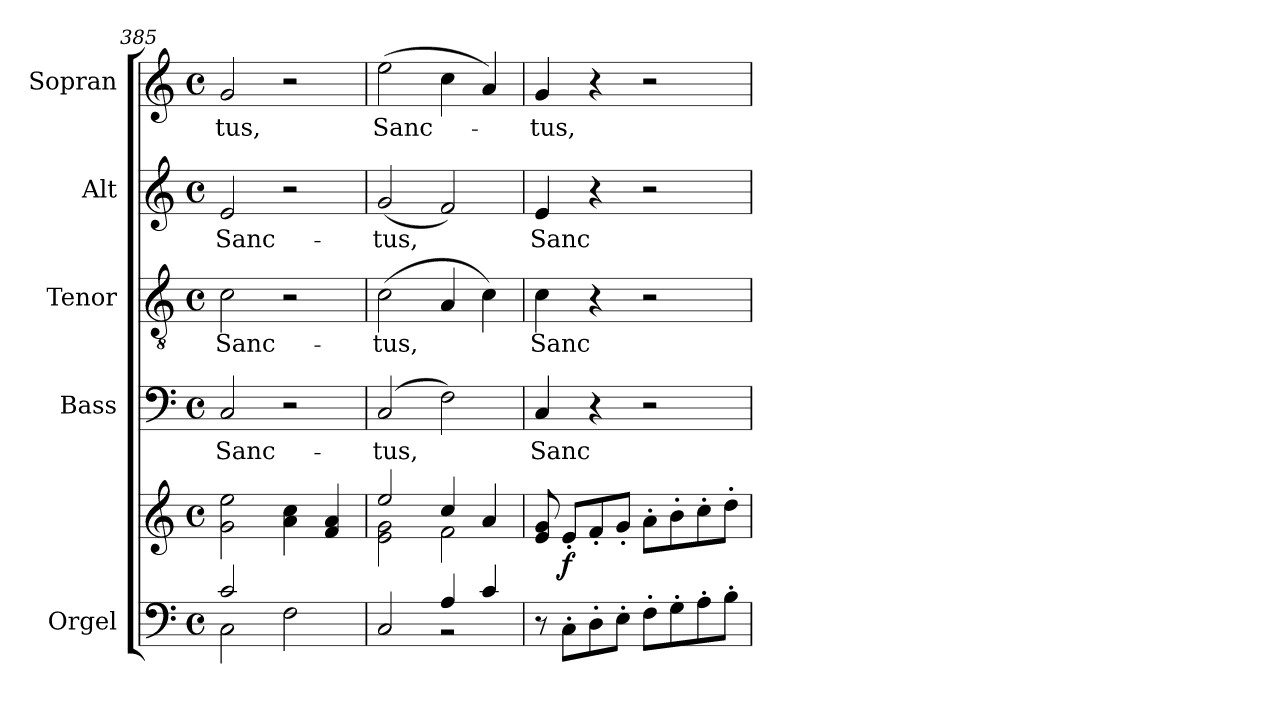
**kern	**kern	**dynam	**kern	**text	**kern	**text	**kern	**text	**kern	**text
*part5	*part5	*part5	*part4	*part4	*part3	*part3	*part2	*part2	*part1	*part1
*staff6	*staff5	*staff5/6	*staff4	*staff4	*staff3	*staff3	*staff2	*staff2	*staff1	*staff1
*I"Orgel	*	*	*I"Bass	*	*I"Tenor	*	*I"Alt	*	*I"Sopran	*
*I'Org.	*	*	*I'B.	*	*I'T.	*	*I'A.	*	*I'S.	*
*clefF4	*clefG2	*	*clefF4	*	*clefGv2	*	*clefG2	*	*clefG2	*
*k[]	*k[]	*	*k[]	*	*k[]	*	*k[]	*	*k[]	*
*C:	*C:	*	*C:	*	*C:	*	*C:	*	*C:	*
*M4/4	*M4/4	*	*M4/4	*	*M4/4	*	*M4/4	*	*M4/4	*
*met(c)	*met(c)	*	*met(c)	*	*met(c)	*	*met(c)	*	*met(c)	*
=385	=385	=385	=385	=385	=385	=385	=385	=385	=385	=385
*^	*	*	*	*	*	*	*	*	*	*
!	!	!	!	!	!LO:LY:b	!	!LO:LY:b	!	!LO:LY:b	!	!LO:LY:b
2c/	2C\	2g\ 2ee\	.	2C/	Sanc-	2c\	Sanc-	2e/	Sanc-	2g/	-tus,
2ryy	2F\	4a\ 4cc\	.	2r	.	2r	.	2r	.	2r	.
.	.	4f/ 4a/	.	.	.	.	.	.	.	.	.
=386	=386	=386	=386	=386	=386	=386	=386	=386	=386	=386	=386
*	*	*^	*	*	*	*	*	*	*	*	*
!	!	!	!	!	!	!LO:LY:b	!	!LO:LY:b	!	!LO:LY:b	!	!LO:LY:b
2C/	2ryy	2ee/	2e\ 2g\	.	(2C/	-tus,	(>2c\	-tus,	(<2g/	-tus,	(>2ee\	Sanc-
4A/	2r	4cc/	2f\	.	2F\)	.	4A/	.	2f/)	.	4cc\	.
4c/	.	4a/	.	.	.	.	4c\)	.	.	.	4a/)	.
*v	*v	*	*	*	*	*	*	*	*	*	*	*
*	*v	*v	*	*	*	*	*	*	*	*	*
=387	=387	=387	=387	=387	=387	=387	=387	=387	=387	=387
!	!	!	!	!LO:LY:b	!	!LO:LY:b	!	!LO:LY:b	!	!LO:LY:b
8r	8e/ 8g/	.	4C/	Sanc-	4c\	Sanc-	4e/	Sanc-	4g/	-tus,
!	!	!LO:DY:b	!	!	!	!	!	!	!	!
8C'>\L	8e'</L	f	.	.	.	.	.	.	.	.
8D'>\	8f'</	.	4r	.	4r	.	4r	.	4r	.
8E'>\J	8g'</J	.	.	.	.	.	.	.	.	.
8F'>\L	8a'>\L	.	2r	.	2r	.	2r	.	2r	.
8G'>\	8b'>\	.	.	.	.	.	.	.	.	.
8A'>\	8cc'>\	.	.	.	.	.	.	.	.	.
8B'>\J	8dd'>\J	.	.	.	.	.	.	.	.	.
=	=	=	=	=	=	=	=	=	=	=
*-	*-	*-	*-	*-	*-	*-	*-	*-	*-	*-
